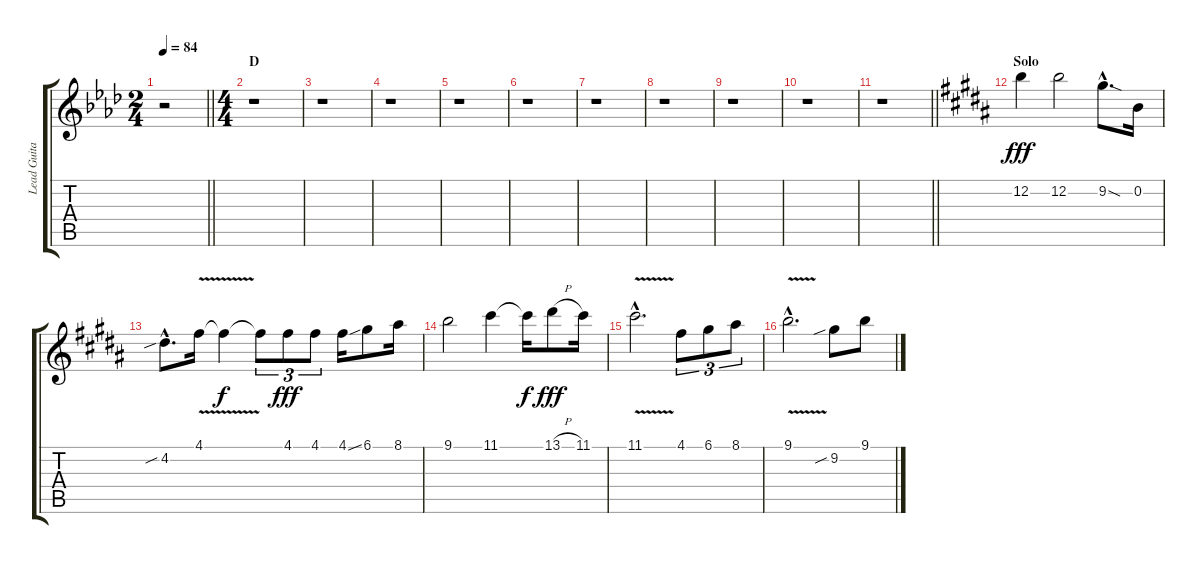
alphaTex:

\track ("Lead Guitar 2 (/w slide)" "Lead Guita") {instrument distortionguitar}
\staff {score tabs}
\tuning (D4 B3 G3 D3 A2 E2) {hide}
\ts (2 4)
\tempo 84
\clef g2
\barLineRight lightlight
\ks ab
r.2{dy fff} |
\ts (4 4)
\section ("" "D")
r.1 |
r.1 |
r.1 |
r.1 |
r.1 |
r.1 |
r.1 |
r.1 |
r.1 |
\barLineRight lightlight
r.1 |
\section ("" "Solo")
\ks b
12.2.4 12.2.2 9.2{sod hac}.8{d} 0.2.16 |
4.2{sib hac}.8{d} 4.1{v}.16 4.1{t}.4{dy f} 4.1{t}.8{tu (3 2)} 4.1.8{tu (3 2) dy fff} 4.1.8{tu (3 2)} 4.1{ss}.16 6.1.8 8.1.16 |
9.1.2 11.1.4 11.1{t}.16{dy f} 13.1{h}.8{dy fff} 11.1.16 |
11.1{v hac}.2{d} 4.1.8{tu (3 2)} 6.1.8{tu (3 2)} 8.1.8{tu (3 2)} |
9.1{v hac}.2{d} 9.2{sib}.8 9.1.8
